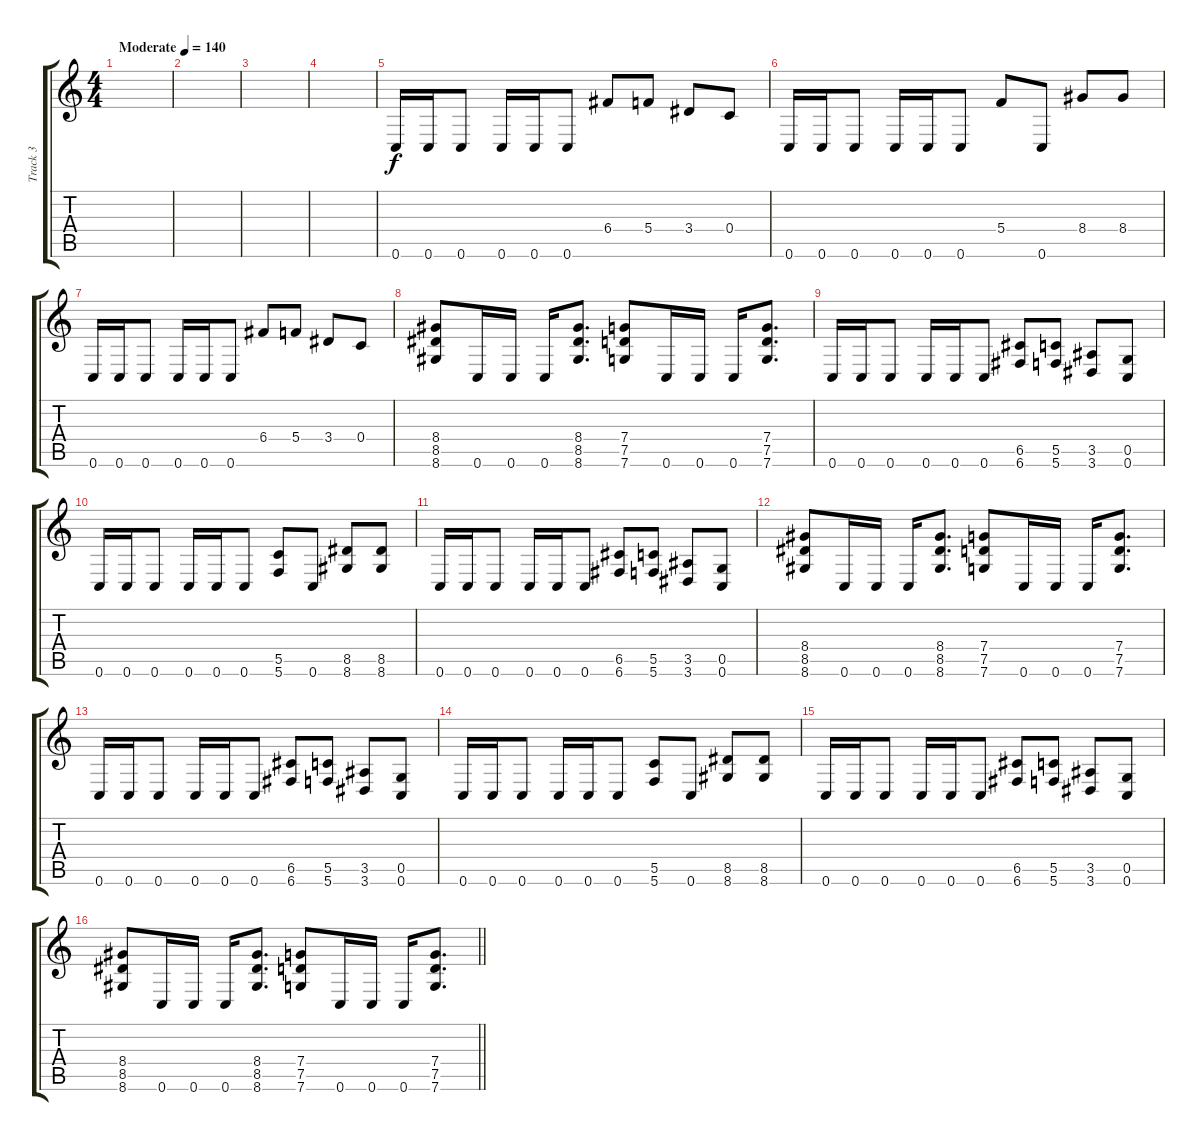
\track ("Track 3" "Track 3") {instrument distortionguitar}
\staff {score tabs}
\tuning (D4 A3 F3 C3 G2 C2) {hide}
\ts (4 4)
\tempo (140 "Moderate")
\clef g2
\ks c
|
|
|
|
0.6.16 0.6.16 0.6.8 0.6.16 0.6.16 0.6.8 6.4.8 5.4.8 3.4.8 0.4.8 |
0.6.16 0.6.16 0.6.8 0.6.16 0.6.16 0.6.8 5.4.8 0.6.8 8.4.8 8.4.8 |
0.6.16 0.6.16 0.6.8 0.6.16 0.6.16 0.6.8 6.4.8 5.4.8 3.4.8 0.4.8 |
(8.4 8.5 8.6).8 0.6.16 0.6.16 0.6.16 (8.4 8.5 8.6).8{d} (7.4 7.5 7.6).8 0.6.16 0.6.16 0.6.16 (7.4 7.5 7.6).8{d} |
0.6.16 0.6.16 0.6.8 0.6.16 0.6.16 0.6.8 (6.5 6.6).8 (5.5 5.6).8 (3.5 3.6).8 (0.5 0.6).8 |
0.6.16 0.6.16 0.6.8 0.6.16 0.6.16 0.6.8 (5.5 5.6).8 0.6.8 (8.5 8.6).8 (8.5 8.6).8 |
0.6.16 0.6.16 0.6.8 0.6.16 0.6.16 0.6.8 (6.5 6.6).8 (5.5 5.6).8 (3.5 3.6).8 (0.5 0.6).8 |
(8.4 8.5 8.6).8 0.6.16 0.6.16 0.6.16 (8.4 8.5 8.6).8{d} (7.4 7.5 7.6).8 0.6.16 0.6.16 0.6.16 (7.4 7.5 7.6).8{d} |
0.6.16 0.6.16 0.6.8 0.6.16 0.6.16 0.6.8 (6.5 6.6).8 (5.5 5.6).8 (3.5 3.6).8 (0.5 0.6).8 |
0.6.16 0.6.16 0.6.8 0.6.16 0.6.16 0.6.8 (5.5 5.6).8 0.6.8 (8.5 8.6).8 (8.5 8.6).8 |
0.6.16 0.6.16 0.6.8 0.6.16 0.6.16 0.6.8 (6.5 6.6).8 (5.5 5.6).8 (3.5 3.6).8 (0.5 0.6).8 |
\barLineRight lightlight
(8.4 8.5 8.6).8 0.6.16 0.6.16 0.6.16 (8.4 8.5 8.6).8{d} (7.4 7.5 7.6).8 0.6.16 0.6.16 0.6.16 (7.4 7.5 7.6).8{d}
